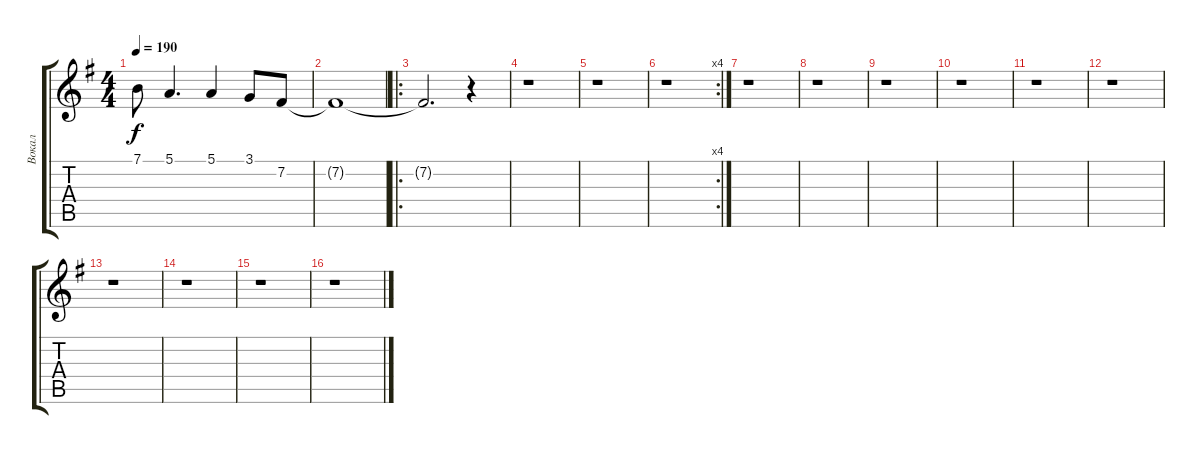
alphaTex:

\track ("Вокал" "Вокал") {instrument oboe}
\staff {score tabs}
\tuning (E4 B3 G3 D3 A2 E2) {hide}
\ts (4 4)
\tempo 190
\clef g2
\ks g
7.1.8{dy f} 5.1.4{d} 5.1.4 3.1.8 7.2.8 |
7.2{t}.1 |
\ro
7.2{t}.2{d} r.4 |
r.1 |
r.1 |
\rc 4
r.1 |
r.1 |
r.1 |
r.1 |
r.1 |
r.1 |
r.1 |
r.1 |
r.1 |
r.1 |
r.1
